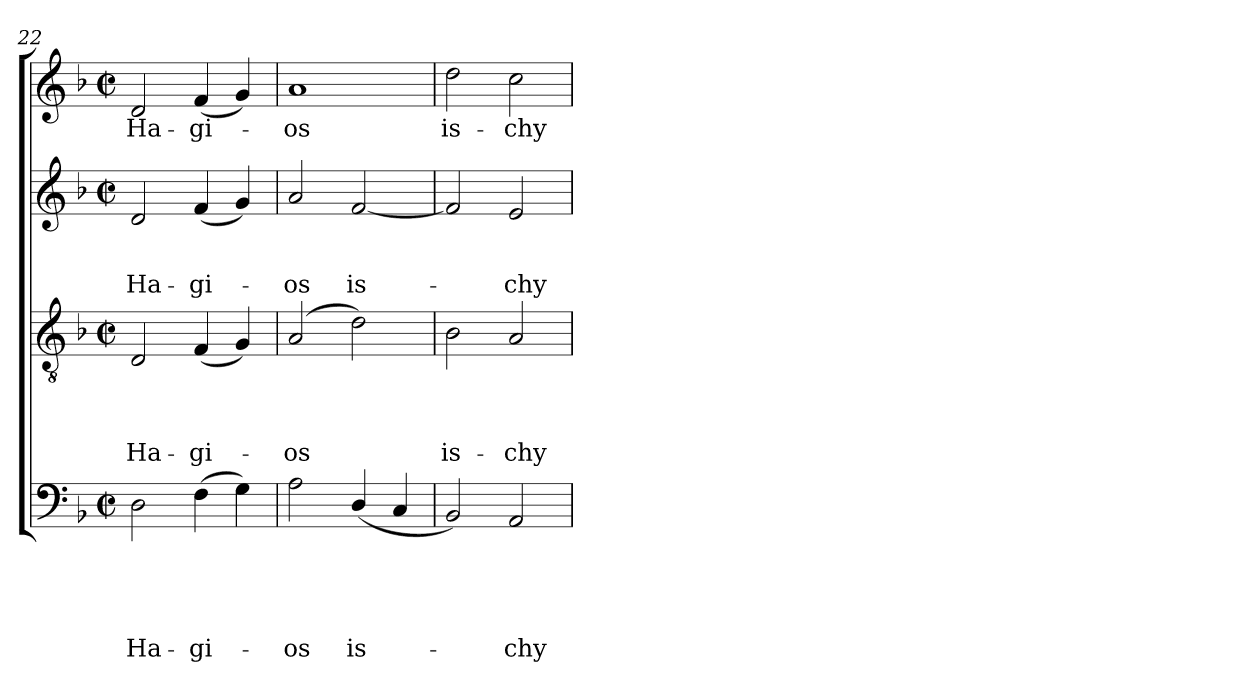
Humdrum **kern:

**kern	**text	**text	**text	**text	**text	**kern	**text	**text	**text	**text	**kern	**text	**text	**text	**kern	**text
*part4	*part4	*part4	*part4	*part4	*part4	*part3	*part3	*part3	*part3	*part3	*part2	*part2	*part2	*part2	*part1	*part1
*staff4	*staff4	*staff4	*staff4	*staff4	*staff4	*staff3	*staff3	*staff3	*staff3	*staff3	*staff2	*staff2	*staff2	*staff2	*staff1	*staff1
*clefF4	*	*	*	*	*	*clefGv2	*	*	*	*	*clefG2	*	*	*	*clefG2	*
*k[b-]	*	*	*	*	*	*k[b-]	*	*	*	*	*k[b-]	*	*	*	*k[b-]	*
*F:	*	*	*	*	*	*F:	*	*	*	*	*F:	*	*	*	*F:	*
*M2/2	*	*	*	*	*	*M2/2	*	*	*	*	*M2/2	*	*	*	*M2/2	*
*met(c|)	*	*	*	*	*	*met(c|)	*	*	*	*	*met(c|)	*	*	*	*met(c|)	*
=22	=22	=22	=22	=22	=22	=22	=22	=22	=22	=22	=22	=22	=22	=22	=22	=22
!	!	!	!	!	!LO:LY:b	!	!	!	!	!LO:LY:b	!	!	!	!LO:LY:b	!	!LO:LY:b
2D\	.	.	.	.	Ha-	2D/	.	.	.	Ha-	2d/	.	.	Ha-	2d/	Ha-
!	!	!	!	!	!LO:LY:b	!	!	!	!	!LO:LY:b	!	!	!	!LO:LY:b	!	!LO:LY:b
(>4F\	.	.	.	.	-gi-	(<4F/	.	.	.	-gi-	(<4f/	.	.	-gi-	(<4f/	-gi-
4G\)	.	.	.	.	.	4G/)	.	.	.	.	4g/)	.	.	.	4g/)	.
=23	=23	=23	=23	=23	=23	=23	=23	=23	=23	=23	=23	=23	=23	=23	=23	=23
!	!	!	!	!	!LO:LY:b	!	!	!	!	!LO:LY:b	!	!	!	!LO:LY:b	!	!LO:LY:b
2A\	.	.	.	.	-os	(<2A/	.	.	.	-os	2a/	.	.	-os	1a	-os
!	!	!	!	!	!LO:LY:b	!	!	!	!	!	!	!	!	!LO:LY:b	!	!
(<4D/	.	.	.	.	is-	2d\)	.	.	.	.	[<2f/	.	.	is-	.	.
4C/	.	.	.	.	.	.	.	.	.	.	.	.	.	.	.	.
=24	=24	=24	=24	=24	=24	=24	=24	=24	=24	=24	=24	=24	=24	=24	=24	=24
!	!	!	!	!	!	!	!	!	!	!LO:LY:b	!	!	!	!	!	!LO:LY:b
2BB-/)	.	.	.	.	.	2B-\	.	.	.	is-	2f/]	.	.	.	2dd\	is-
!	!	!	!	!	!LO:LY:b	!	!	!	!	!LO:LY:b	!	!	!	!LO:LY:b	!	!LO:LY:b
2AA/	.	.	.	.	-chy-	2A/	.	.	.	-chy-	2e/	.	.	-chy-	2cc\	-chy-
=	=	=	=	=	=	=	=	=	=	=	=	=	=	=	=	=
*-	*-	*-	*-	*-	*-	*-	*-	*-	*-	*-	*-	*-	*-	*-	*-	*-
